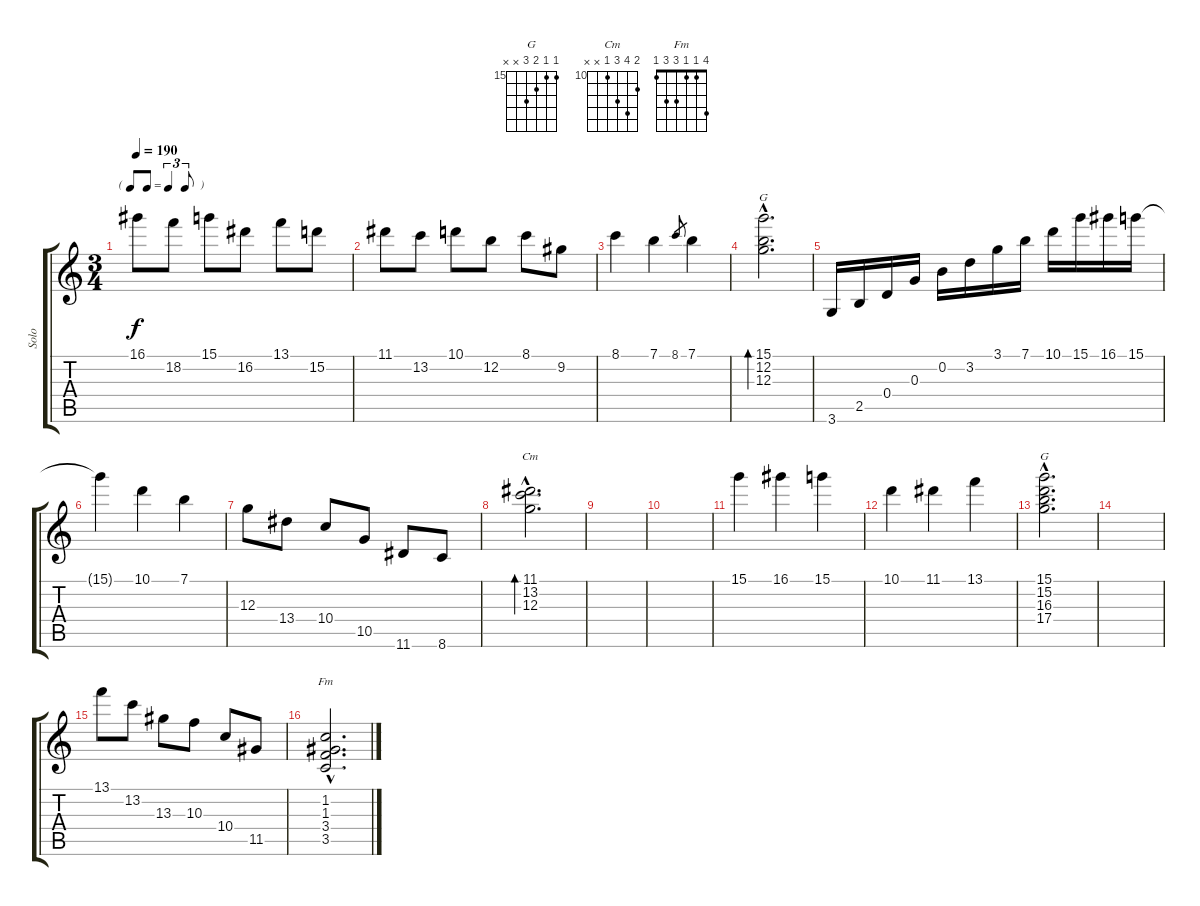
\track ("Solo" "Solo") {instrument electricguitarjazz}
\staff {score tabs}
\tuning (E4 B3 G3 D3 A2 E2) {hide}
\chord ("G" 10 12 12 12 10 x) {firstfret 10}
\chord ("Cm" 11 13 12 10 x x) {firstfret 10}
\chord ("G" 15 15 16 17 x x) {firstfret 15}
\chord ("Fm" 4 1 1 3 3 1)
\ts (3 4)
\tf triplet8th
\tempo 190
\clef g2
\ks c
16.1.8{dy f} 18.2.8 15.1.8 16.2.8 13.1.8 15.2.8 |
11.1.8 13.2.8 10.1.8 12.2.8 8.1.8 9.2.8 |
8.1.4 7.1.4 8.1.8{gr} 7.1.4 |
(15.1{hac} 12.2{hac} 12.3{hac}).2{d bd 120 ch "G"} |
3.6.16 2.5.16 0.4.16 0.3.16 0.2.16 3.2.16 3.1.16 7.1.16 10.1.16 15.1.16 16.1.16 15.1.16 |
15.1{t}.4 10.1.4 7.1.4 |
12.3.8 13.4.8 10.4.8 10.5.8 11.6.8 8.6.8 |
(11.1{hac} 13.2{hac} 12.3{hac}).2{d bd 120 ch "Cm"} |
|
|
15.1.4 16.1.4 15.1.4 |
10.1.4 11.1.4 13.1.4 |
(15.1{hac} 15.2{hac} 16.3{hac} 17.4{hac}).2{d ch "G"} |
|
13.1.8 13.2.8 13.3.8 10.3.8 10.4.8 11.5.8 |
(1.2{hac} 1.3{hac} 3.4{hac} 3.5{hac}).2{d ch "Fm"}
